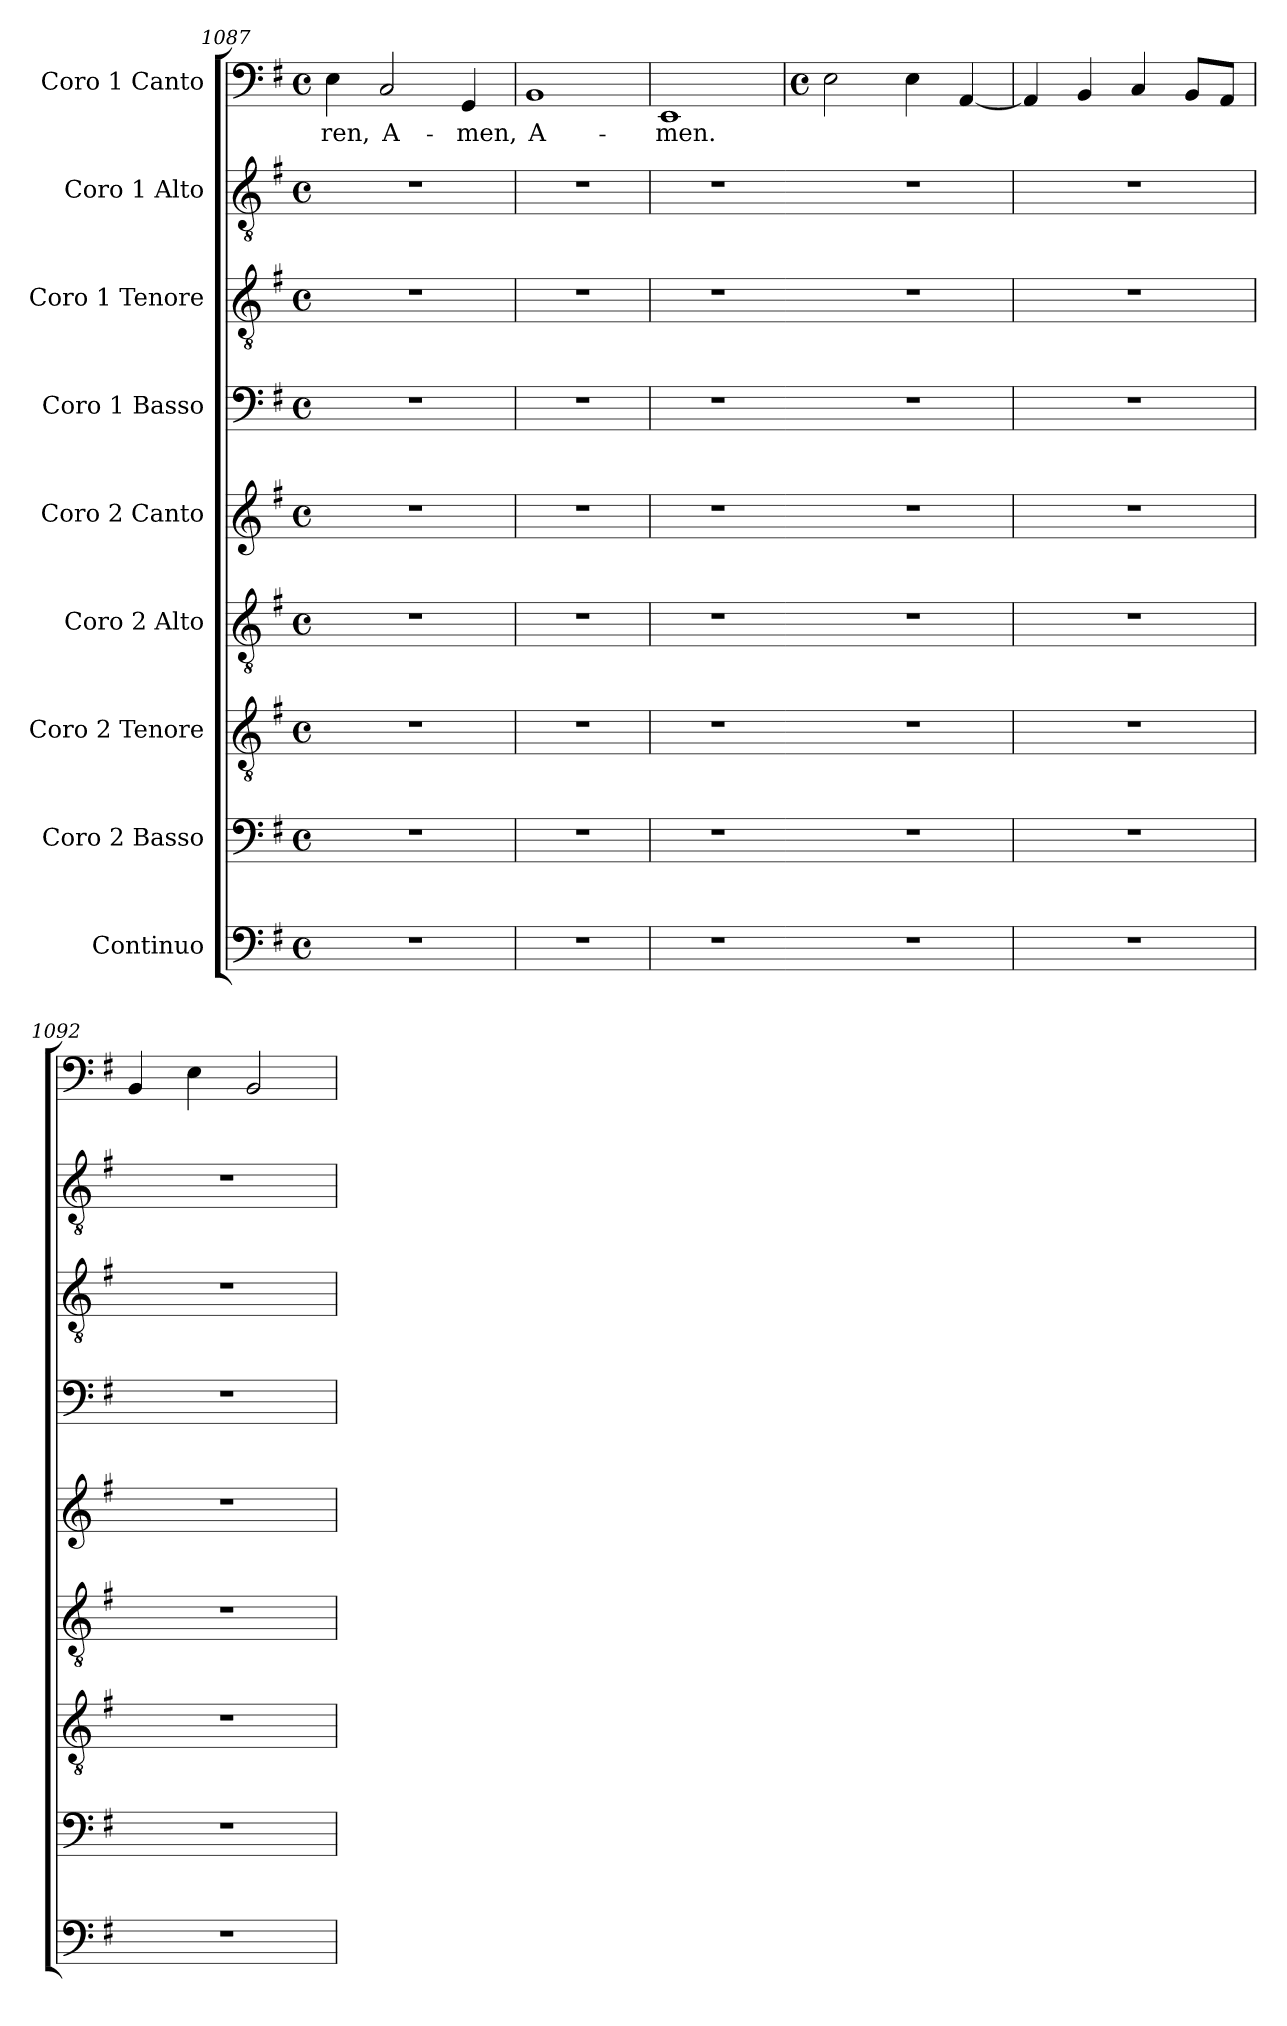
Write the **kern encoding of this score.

**kern	**kern	**kern	**kern	**kern	**kern	**kern	**kern	**kern	**text
*part9	*part8	*part7	*part6	*part5	*part4	*part3	*part2	*part1	*part1
*staff9	*staff8	*staff7	*staff6	*staff5	*staff4	*staff3	*staff2	*staff1	*staff1
*I"Continuo	*I"Coro 2  Basso	*I"Coro 2  Tenore	*I"Coro 2  Alto	*I"Coro 2  Canto	*I"Coro 1  Basso	*I"Coro 1  Tenore	*I"Coro 1  Alto	*I"Coro 1  Canto	*
*clefF4	*clefF4	*clefGv2	*clefGv2	*clefG2	*clefF4	*clefGv2	*clefGv2	*clefF4	*
*k[f#]	*k[f#]	*k[f#]	*k[f#]	*k[f#]	*k[f#]	*k[f#]	*k[f#]	*k[f#]	*
*G:	*G:	*G:	*G:	*G:	*G:	*G:	*G:	*G:	*
*M4/4	*M4/4	*M4/4	*M4/4	*M4/4	*M4/4	*M4/4	*M4/4	*M4/4	*
*met(c)	*met(c)	*met(c)	*met(c)	*met(c)	*met(c)	*met(c)	*met(c)	*met(c)	*
=1087	=1087	=1087	=1087	=1087	=1087	=1087	=1087	=1087	=1087
!	!	!	!	!	!	!	!	!	!LO:LY:b:cj
1r	1r	1r	1r	1r	1r	1r	1r	4E\	-ren,
!	!	!	!	!	!	!	!	!	!LO:LY:b:cj
.	.	.	.	.	.	.	.	2C/	A-
!	!	!	!	!	!	!	!	!	!LO:LY:b:cj
.	.	.	.	.	.	.	.	4GG/	-men,
=1088	=1088	=1088	=1088	=1088	=1088	=1088	=1088	=1088	=1088
!	!	!	!	!	!	!	!	!	!LO:LY:b:cj
1r	1r	1r	1r	1r	1r	1r	1r	1BB	A-
=1089	=1089	=1089	=1089	=1089	=1089	=1089	=1089	=1089	=1089
!	!	!	!	!	!	!	!	!	!LO:LY:b:cj
1r	1r	1r	1r	1r	1r	1r	1r	1EE	-men.
!!LO:PB:g=z
=1090	=1090	=1090	=1090	=1090	=1090	=1090	=1090	=1090!	=1090!
*	*	*	*	*	*	*	*	*M4/4	*
*	*	*	*	*	*	*	*	*met(c)	*
1r	1r	1r	1r	1r	1r	1r	1r	2E\	.
.	.	.	.	.	.	.	.	4E\	.
.	.	.	.	.	.	.	.	[<4AA/	.
=1091	=1091	=1091	=1091	=1091	=1091	=1091	=1091	=1091	=1091
1r	1r	1r	1r	1r	1r	1r	1r	4AA/]	.
.	.	.	.	.	.	.	.	4BB/	.
.	.	.	.	.	.	.	.	4C/	.
.	.	.	.	.	.	.	.	8BB/L	.
.	.	.	.	.	.	.	.	8AA/J	.
=1092	=1092	=1092	=1092	=1092	=1092	=1092	=1092	=1092	=1092
1r	1r	1r	1r	1r	1r	1r	1r	4BB/	.
.	.	.	.	.	.	.	.	4E\	.
.	.	.	.	.	.	.	.	2BB/	.
=	=	=	=	=	=	=	=	=	=
*-	*-	*-	*-	*-	*-	*-	*-	*-	*-
